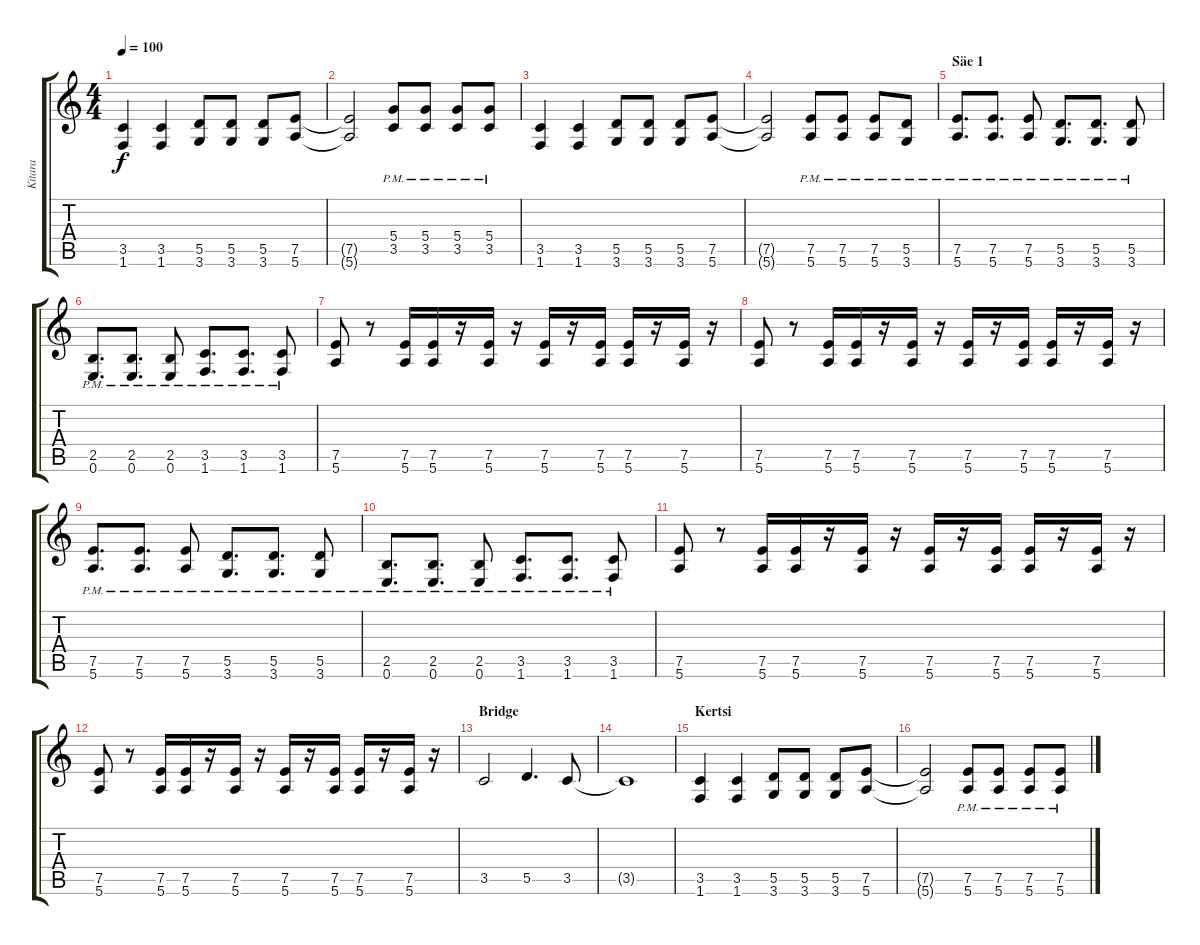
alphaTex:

\track ("Kitara" "Kitara") {instrument overdrivenguitar}
\staff {score tabs}
\tuning (E4 B3 G3 D3 A2 E2) {hide}
\ts (4 4)
\tempo 100
\clef g2
\ks c
(3.5 1.6).4{dy f} (3.5 1.6).4 (5.5 3.6).8 (5.5 3.6).8 (5.5 3.6).8 (7.5 5.6).8 |
(7.5{t} 5.6{t}).2 (5.4{pm} 3.5{pm}).8 (5.4{pm} 3.5{pm}).8 (5.4{pm} 3.5{pm}).8 (5.4{pm} 3.5{pm}).8 |
(3.5 1.6).4 (3.5 1.6).4 (5.5 3.6).8 (5.5 3.6).8 (5.5 3.6).8 (7.5 5.6).8 |
(7.5{t} 5.6{t}).2 (7.5{pm} 5.6{pm}).8 (7.5{pm} 5.6{pm}).8 (7.5{pm} 5.6{pm}).8 (5.5{pm} 3.6{pm}).8 |
\section ("" "Säe 1")
(7.5{pm} 5.6{pm}).8{d} (7.5{pm} 5.6{pm}).8{d} (7.5{pm} 5.6{pm}).8 (5.5{pm} 3.6{pm}).8{d} (5.5{pm} 3.6{pm}).8{d} (5.5{pm} 3.6{pm}).8 |
(2.5{pm} 0.6{pm}).8{d} (2.5{pm} 0.6{pm}).8{d} (2.5{pm} 0.6{pm}).8 (3.5{pm} 1.6{pm}).8{d} (3.5{pm} 1.6{pm}).8{d} (3.5{pm} 1.6{pm}).8 |
(7.5 5.6).8 r.8 (7.5 5.6).16 (7.5 5.6).16 r.16 (7.5 5.6).16 r.16 (7.5 5.6).16 r.16 (7.5 5.6).16 (7.5 5.6).16 r.16 (7.5 5.6).16 r.16 |
(7.5 5.6).8 r.8 (7.5 5.6).16 (7.5 5.6).16 r.16 (7.5 5.6).16 r.16 (7.5 5.6).16 r.16 (7.5 5.6).16 (7.5 5.6).16 r.16 (7.5 5.6).16 r.16 |
(7.5{pm} 5.6{pm}).8{d} (7.5{pm} 5.6{pm}).8{d} (7.5{pm} 5.6{pm}).8 (5.5{pm} 3.6{pm}).8{d} (5.5{pm} 3.6{pm}).8{d} (5.5{pm} 3.6{pm}).8 |
(2.5{pm} 0.6{pm}).8{d} (2.5{pm} 0.6{pm}).8{d} (2.5{pm} 0.6{pm}).8 (3.5{pm} 1.6{pm}).8{d} (3.5{pm} 1.6{pm}).8{d} (3.5{pm} 1.6{pm}).8 |
(7.5 5.6).8 r.8 (7.5 5.6).16 (7.5 5.6).16 r.16 (7.5 5.6).16 r.16 (7.5 5.6).16 r.16 (7.5 5.6).16 (7.5 5.6).16 r.16 (7.5 5.6).16 r.16 |
(7.5 5.6).8 r.8 (7.5 5.6).16 (7.5 5.6).16 r.16 (7.5 5.6).16 r.16 (7.5 5.6).16 r.16 (7.5 5.6).16 (7.5 5.6).16 r.16 (7.5 5.6).16 r.16 |
\section ("" "Bridge")
3.5.2 5.5.4{d} 3.5.8 |
3.5{t}.1 |
\section ("" "Kertsi")
(3.5 1.6).4 (3.5 1.6).4 (5.5 3.6).8 (5.5 3.6).8 (5.5 3.6).8 (7.5 5.6).8 |
(7.5{t} 5.6{t}).2 (7.5{pm} 5.6{pm}).8 (7.5{pm} 5.6{pm}).8 (7.5{pm} 5.6{pm}).8 (7.5{pm} 5.6{pm}).8
